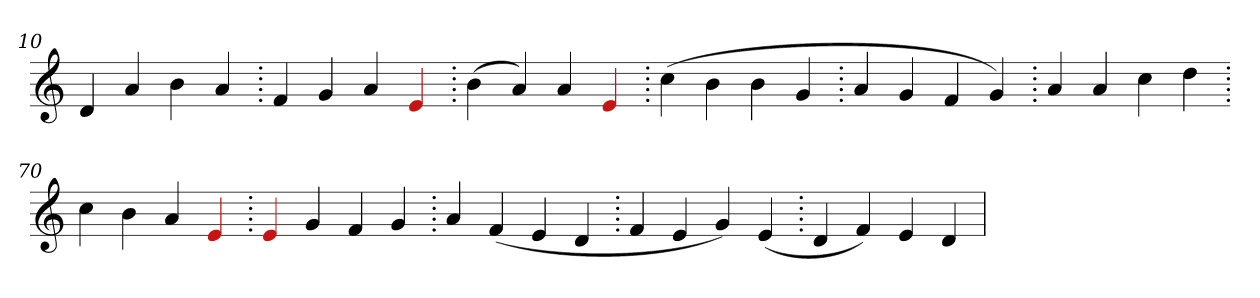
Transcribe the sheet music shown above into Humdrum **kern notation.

**kern
*part1
*staff1
*clefG2
=10.
4d
4a
4b
4a
=20.
4f
4g
4a
4Re
=30.
(>4b
4a)
4a
4Re
=40.
(>4cc
4b
4b
4g
=50.
4a
4g
4f
4g)
=60.
4a
4a
4cc
4dd
=70.
4cc
4b
4a
4Re
=80.
4Re
4g
4f
4g
=90.
4a
(>4f
4e
4d
=100.
4f
4e
4g)
(>4e
=110.
4d
4f)
4e
4d
=
*-
